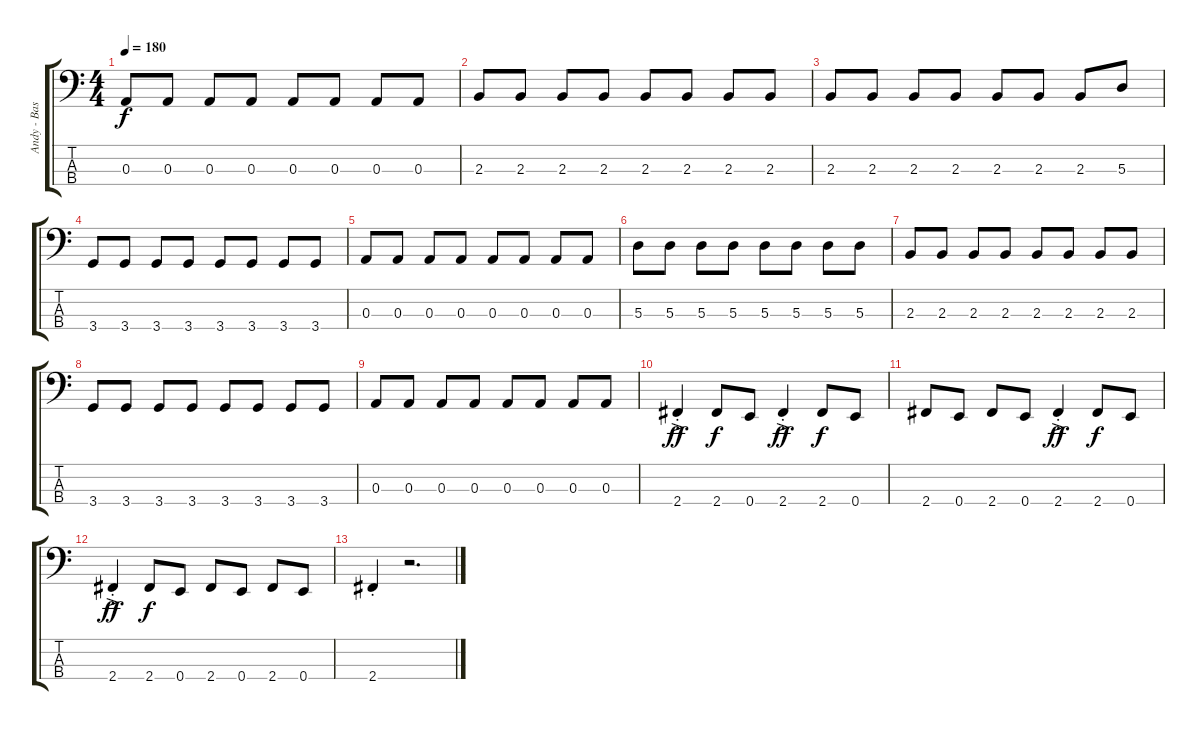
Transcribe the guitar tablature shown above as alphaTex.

\track ("Andy - Bass" "Andy - Bas") {instrument electricbassfinger}
\staff {score tabs}
\tuning (G2 D2 A1 E1) {hide}
\ts (4 4)
\tempo 180
\clef f4
\ks c
0.3.8{dy f} 0.3.8 0.3.8 0.3.8 0.3.8 0.3.8 0.3.8 0.3.8 |
2.3.8 2.3.8 2.3.8 2.3.8 2.3.8 2.3.8 2.3.8 2.3.8 |
2.3.8 2.3.8 2.3.8 2.3.8 2.3.8 2.3.8 2.3.8 5.3.8 |
3.4.8 3.4.8 3.4.8 3.4.8 3.4.8 3.4.8 3.4.8 3.4.8 |
0.3.8 0.3.8 0.3.8 0.3.8 0.3.8 0.3.8 0.3.8 0.3.8 |
5.3.8 5.3.8 5.3.8 5.3.8 5.3.8 5.3.8 5.3.8 5.3.8 |
2.3.8 2.3.8 2.3.8 2.3.8 2.3.8 2.3.8 2.3.8 2.3.8 |
3.4.8 3.4.8 3.4.8 3.4.8 3.4.8 3.4.8 3.4.8 3.4.8 |
0.3.8 0.3.8 0.3.8 0.3.8 0.3.8 0.3.8 0.3.8 0.3.8 |
2.4{ac st}.4{dy ff} 2.4.8{dy f} 0.4.8 2.4{ac st}.4{dy ff} 2.4.8{dy f} 0.4.8 |
2.4.8 0.4.8 2.4.8 0.4.8 2.4{ac st}.4{dy ff} 2.4.8{dy f} 0.4.8 |
2.4{ac st}.4{dy ff} 2.4.8{dy f} 0.4.8 2.4.8 0.4.8 2.4.8 0.4.8 |
2.4{st}.4 r.2{d}
